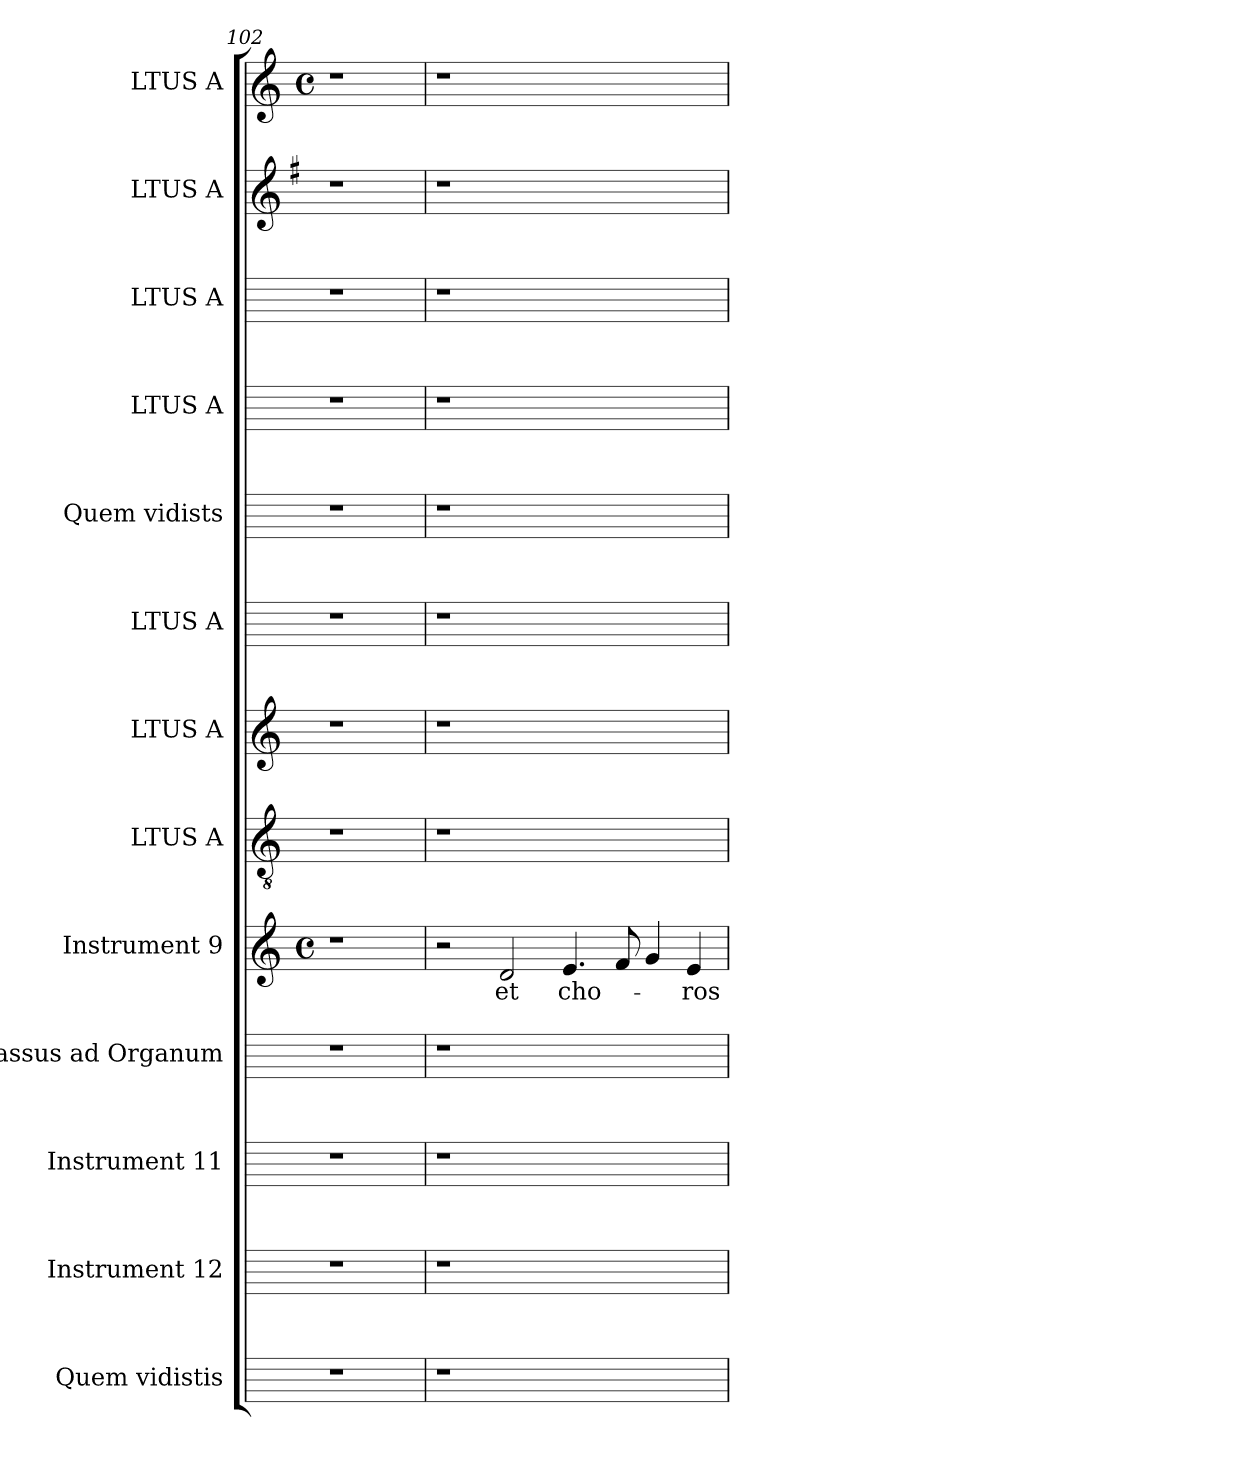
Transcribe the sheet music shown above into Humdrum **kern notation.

**kern	**kern	**kern	**kern	**kern	**text	**kern	**kern	**kern	**kern	**kern	**kern	**kern	**kern
*part13	*part12	*part11	*part10	*part9	*part9	*part8	*part7	*part6	*part5	*part4	*part3	*part2	*part1
*staff13	*staff12	*staff11	*staff10	*staff9	*staff9	*staff8	*staff7	*staff6	*staff5	*staff4	*staff3	*staff2	*staff1
*I"Quem vidistis	*I"Instrument 12	*I"Instrument 11	*I"Bassus ad Organum	*I"Instrument 9	*	*I"LTUS  A	*I"LTUS  A	*I"LTUS  A	*I"Quem vidists	*I"LTUS  A	*I"LTUS  A	*I"LTUS  A	*I"LTUS  A
*	*	*	*	*clefG2	*	*clefGv2	*clefG2	*	*	*	*	*clefG2	*clefG2
*	*	*	*	*	*	*	*	*	*	*	*	*k[f#]	*
*	*	*	*	*	*	*	*	*	*	*	*	*G:	*
*	*	*	*	*M4/4	*	*	*	*	*	*	*	*	*M4/4
*	*	*	*	*met(c)	*	*	*	*	*	*	*	*	*met(c)
=102	=102	=102	=102	=102	=102	=102	=102	=102	=102	=102	=102	=102	=102
1r	1r	1r	1r	1r	.	1r	1r	1r	1r	1r	1r	1r	1r
=103	=103	=103	=103	=103	=103	=103	=103	=103	=103	=103	=103	=103	=103
1r	1r	1r	1r	1r	.	1r	1r	1r	1r	1r	1r	1r	1r
=104	=104	=104	=104	=104	=104	=104	=104	=104	=104	=104	=104	=104	=104
1r	1r	1r	1r	1r	.	1r	1r	1r	1r	1r	1r	1r	1r
=105	=105	=105	=105	=105	=105	=105	=105	=105	=105	=105	=105	=105	=105
1r	1r	1r	1r	2r	.	1r	1r	1r	1r	1r	1r	1r	1r
!	!	!	!	!	!LO:LY:b:cj	!	!	!	!	!	!	!	!
.	.	.	.	2d/	et	.	.	.	.	.	.	.	.
!	!	!	!	!	!LO:LY:b	!	!	!	!	!	!	!	!
1ryy	1ryy	1ryy	1ryy	4.e/	cho-	1ryy	1ryy	1ryy	1ryy	1ryy	1ryy	1ryy	1ryy
.	.	.	.	8f/	.	.	.	.	.	.	.	.	.
.	.	.	.	4g/	.	.	.	.	.	.	.	.	.
!	!	!	!	!	!LO:LY:b:cj	!	!	!	!	!	!	!	!
.	.	.	.	4e/	-ros	.	.	.	.	.	.	.	.
=	=	=	=	=	=	=	=	=	=	=	=	=	=
*-	*-	*-	*-	*-	*-	*-	*-	*-	*-	*-	*-	*-	*-
